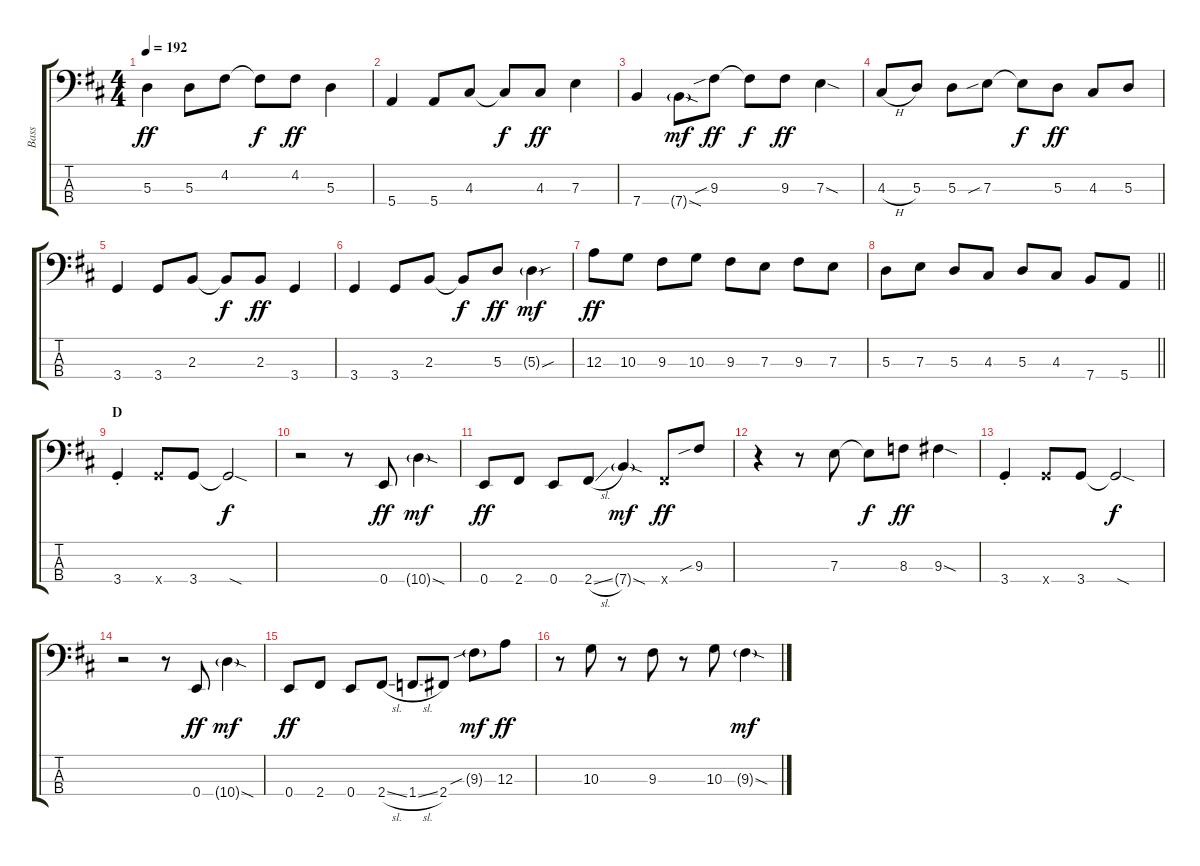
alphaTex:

\track ("Bass" "Bass") {instrument electricbasspick}
\staff {score tabs}
\tuning (G2 D2 A1 E1) {hide}
\ts (4 4)
\tempo 192
\clef f4
\ks d
5.3.4{dy ff} 5.3.8 4.2.8 4.2{t}.8{dy f} 4.2.8{dy ff} 5.3.4 |
5.4.4 5.4.8 4.3.8 4.3{t}.8{dy f} 4.3.8{dy ff} 7.3.4 |
7.4.4 7.4{sod g}.8{dy mf} 9.3{sib}.8{dy ff} 9.3{t}.8{dy f} 9.3.8{dy ff} 7.3{sod}.4 |
4.3{h}.8 5.3.8 5.3.8 7.3{sib}.8 7.3{t}.8{dy f} 5.3.8{dy ff} 4.3.8 5.3.8 |
3.4.4 3.4.8 2.3.8 2.3{t}.8{dy f} 2.3.8{dy ff} 3.4.4 |
3.4.4 3.4.8 2.3.8 2.3{t}.8{dy f} 5.3.8{dy ff} 5.3{sou g}.4{dy mf} |
12.3.8{dy ff} 10.3.8 9.3.8 10.3.8 9.3.8 7.3.8 9.3.8 7.3.8 |
\barLineRight lightlight
5.3.8 7.3.8 5.3.8 4.3.8 5.3.8 4.3.8 7.4.8 5.4.8 |
\section ("" "D")
3.4{st}.4 3.4{x}.8 3.4.8 3.4{sod t}.2{dy f} |
r.2 r.8 0.4.8{dy ff} 10.4{sod g}.4{dy mf} |
0.4.8{dy ff} 2.4.8 0.4.8 2.4{sl}.8 7.4{sod g}.4{dy mf} 2.4{x}.8{dy ff} 9.3{sib}.8 |
r.4 r.8 7.3.8 7.3{t}.8{dy f} 8.3.8{dy ff} 9.3{sod}.4 |
3.4{st}.4 3.4{x}.8 3.4.8 3.4{sod t}.2{dy f} |
r.2 r.8 0.4.8{dy ff} 10.4{sod g}.4{dy mf} |
0.4.8{dy ff} 2.4.8 0.4.8 2.4{sl}.8 1.4{sl}.8 2.4.8 9.3{sib g}.8{dy mf} 12.3.8{dy ff} |
r.8 10.3.8 r.8 9.3.8 r.8 10.3.8 9.3{sod g}.4{dy mf}
